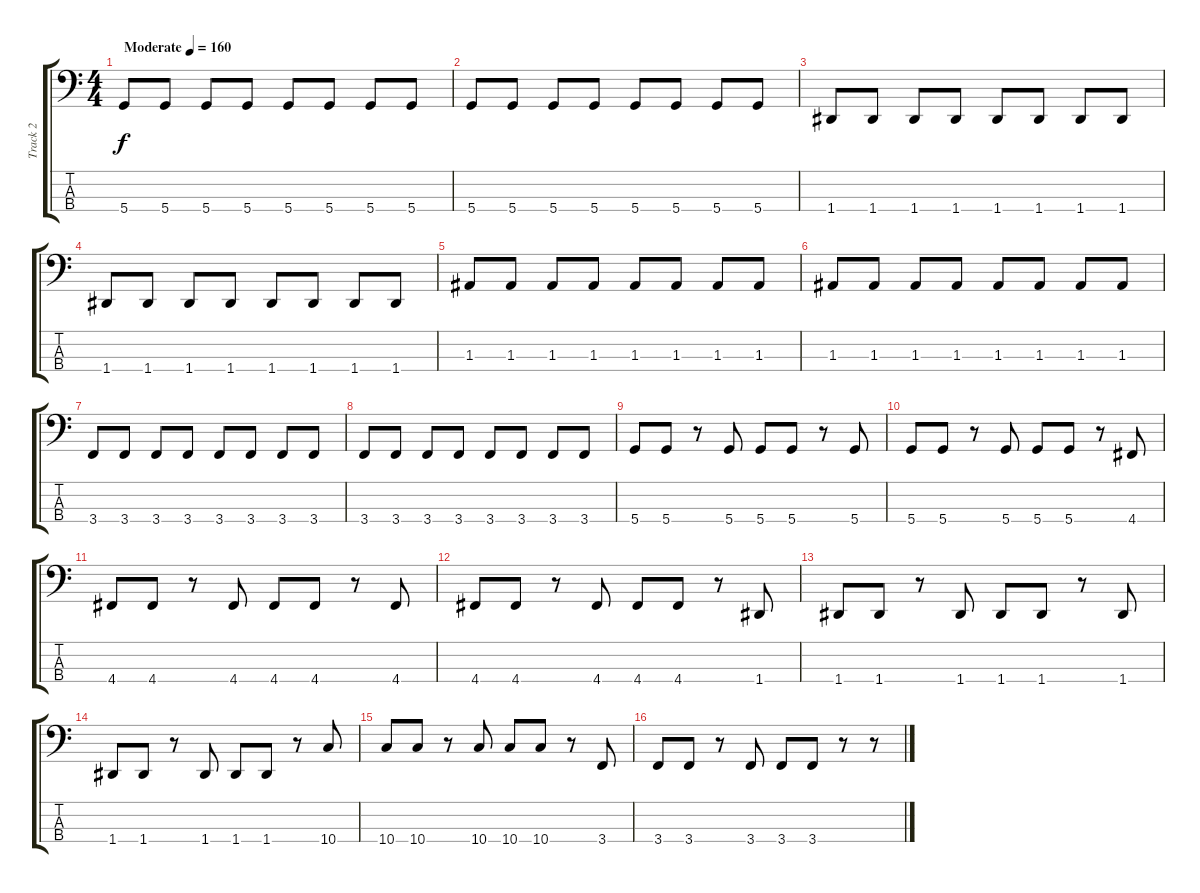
\track ("Track 2" "Track 2") {instrument electricbassfinger}
\staff {score tabs}
\tuning (G2 D2 A1 D1) {hide}
\ts (4 4)
\tempo (160 "Moderate")
\clef f4
\ks c
5.4.8{dy f instrument electricbassfinger} 5.4.8 5.4.8 5.4.8 5.4.8 5.4.8 5.4.8 5.4.8 |
5.4.8 5.4.8 5.4.8 5.4.8 5.4.8 5.4.8 5.4.8 5.4.8 |
1.4.8 1.4.8 1.4.8 1.4.8 1.4.8 1.4.8 1.4.8 1.4.8 |
1.4.8 1.4.8 1.4.8 1.4.8 1.4.8 1.4.8 1.4.8 1.4.8 |
1.3.8 1.3.8 1.3.8 1.3.8 1.3.8 1.3.8 1.3.8 1.3.8 |
1.3.8 1.3.8 1.3.8 1.3.8 1.3.8 1.3.8 1.3.8 1.3.8 |
3.4.8 3.4.8 3.4.8 3.4.8 3.4.8 3.4.8 3.4.8 3.4.8 |
3.4.8 3.4.8 3.4.8 3.4.8 3.4.8 3.4.8 3.4.8 3.4.8 |
5.4.8 5.4.8 r.8 5.4.8 5.4.8 5.4.8 r.8 5.4.8 |
5.4.8 5.4.8 r.8 5.4.8 5.4.8 5.4.8 r.8 4.4.8 |
4.4.8 4.4.8 r.8 4.4.8 4.4.8 4.4.8 r.8 4.4.8 |
4.4.8 4.4.8 r.8 4.4.8 4.4.8 4.4.8 r.8 1.4.8 |
1.4.8 1.4.8 r.8 1.4.8 1.4.8 1.4.8 r.8 1.4.8 |
1.4.8 1.4.8 r.8 1.4.8 1.4.8 1.4.8 r.8 10.4.8 |
10.4.8 10.4.8 r.8 10.4.8 10.4.8 10.4.8 r.8 3.4.8 |
3.4.8 3.4.8 r.8 3.4.8 3.4.8 3.4.8 r.8 r.8
